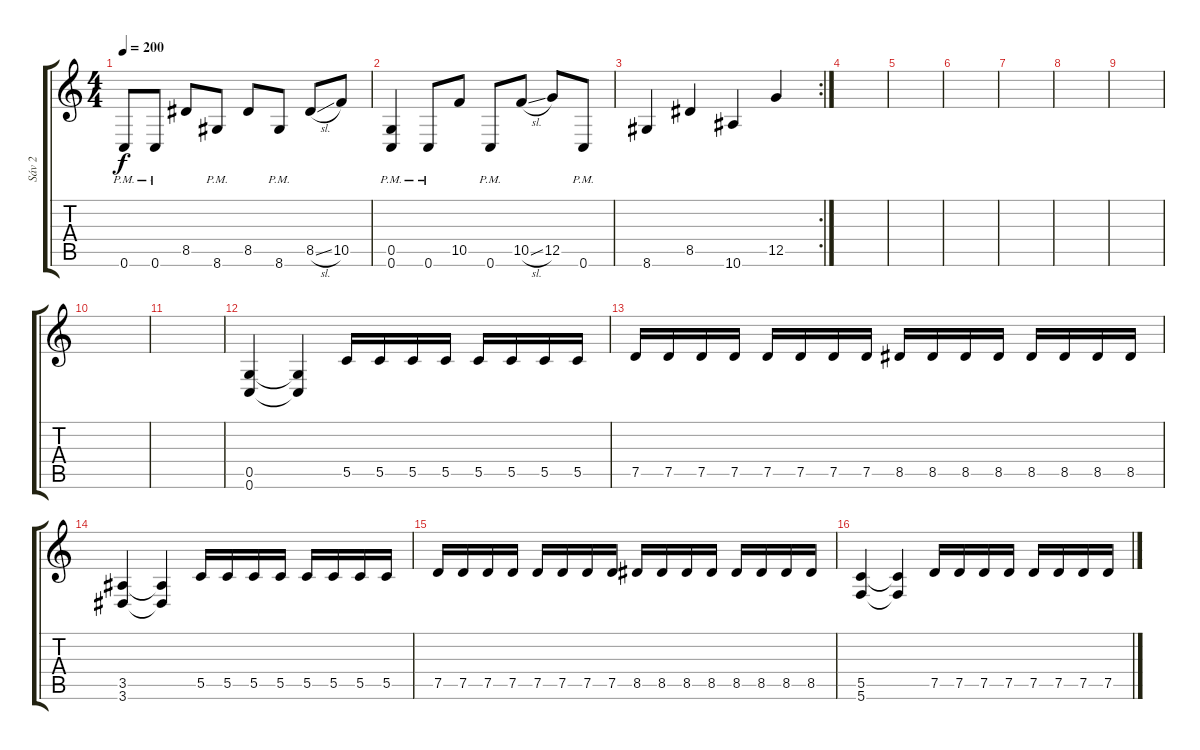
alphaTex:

\track ("Sáv 2" "Sáv 2") {instrument distortionguitar}
\staff {score tabs}
\tuning (D4 A3 F3 C3 G2 C2) {hide}
\ts (4 4)
\tempo 200
\clef g2
\ks c
0.6{pm}.8{dy f} 0.6{pm}.8 8.5.8 8.6{pm}.8 8.5.8 8.6{pm}.8 8.5{sl}.8 10.5.8 |
(0.5{pm} 0.6{pm}).4 0.6{pm}.8 10.5.8 0.6{pm}.8 10.5{sl}.8 12.5.8 0.6{pm}.8 |
\rc 2
8.6.4 8.5.4 10.6.4 12.5.4 |
|
|
|
|
|
|
|
|
(0.5 0.6).4 (0.5{t} 0.6{t}).4 5.5.16 5.5.16 5.5.16 5.5.16 5.5.16 5.5.16 5.5.16 5.5.16 |
7.5.16 7.5.16 7.5.16 7.5.16 7.5.16 7.5.16 7.5.16 7.5.16 8.5.16 8.5.16 8.5.16 8.5.16 8.5.16 8.5.16 8.5.16 8.5.16 |
(3.5 3.6).4 (3.5{t} 3.6{t}).4 5.5.16 5.5.16 5.5.16 5.5.16 5.5.16 5.5.16 5.5.16 5.5.16 |
7.5.16 7.5.16 7.5.16 7.5.16 7.5.16 7.5.16 7.5.16 7.5.16 8.5.16 8.5.16 8.5.16 8.5.16 8.5.16 8.5.16 8.5.16 8.5.16 |
(5.5 5.6).4 (5.5{t} 5.6{t}).4 7.5.16 7.5.16 7.5.16 7.5.16 7.5.16 7.5.16 7.5.16 7.5.16
